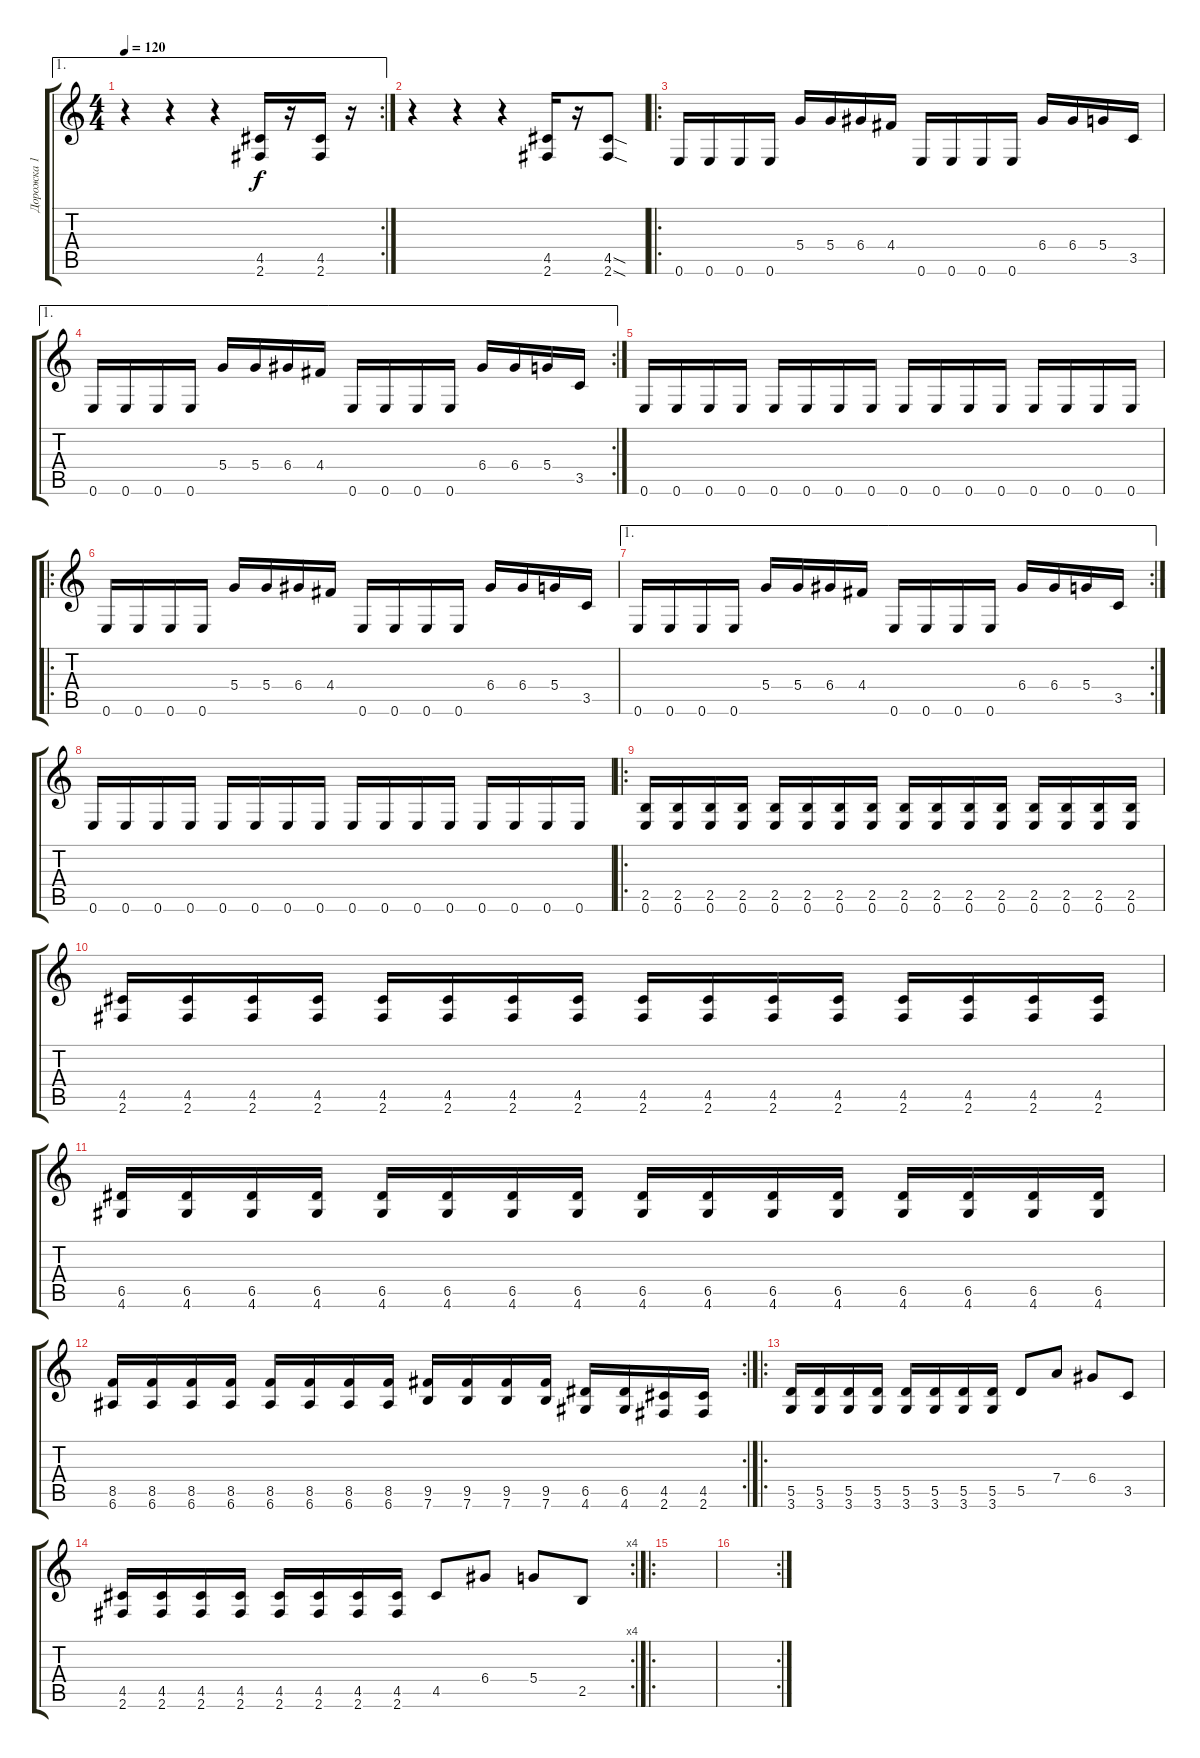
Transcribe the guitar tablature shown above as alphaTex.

\track ("Дорожка 1" "Дорожка 1") {instrument distortionguitar}
\staff {score tabs}
\tuning (E4 B3 G3 D3 A2 E2) {hide}
\ae 1
\rc 2
\ts (4 4)
\tempo 120
\clef g2
\ks c
r.4{dy f} r.4 r.4 (4.5 2.6).16 r.16 (4.5 2.6).16 r.16 |
r.4 r.4 r.4 (4.5 2.6).16 r.16 (4.5{sod} 2.6{sod}).8 |
\ro
0.6.16 0.6.16 0.6.16 0.6.16 5.4.16 5.4.16 6.4.16 4.4.16 0.6.16 0.6.16 0.6.16 0.6.16 6.4.16 6.4.16 5.4.16 3.5.16 |
\ae 1
\rc 2
0.6.16 0.6.16 0.6.16 0.6.16 5.4.16 5.4.16 6.4.16 4.4.16 0.6.16 0.6.16 0.6.16 0.6.16 6.4.16 6.4.16 5.4.16 3.5.16 |
0.6.16 0.6.16 0.6.16 0.6.16 0.6.16 0.6.16 0.6.16 0.6.16 0.6.16 0.6.16 0.6.16 0.6.16 0.6.16 0.6.16 0.6.16 0.6.16 |
\ro
0.6.16 0.6.16 0.6.16 0.6.16 5.4.16 5.4.16 6.4.16 4.4.16 0.6.16 0.6.16 0.6.16 0.6.16 6.4.16 6.4.16 5.4.16 3.5.16 |
\ae 1
\rc 2
0.6.16 0.6.16 0.6.16 0.6.16 5.4.16 5.4.16 6.4.16 4.4.16 0.6.16 0.6.16 0.6.16 0.6.16 6.4.16 6.4.16 5.4.16 3.5.16 |
0.6.16 0.6.16 0.6.16 0.6.16 0.6.16 0.6.16 0.6.16 0.6.16 0.6.16 0.6.16 0.6.16 0.6.16 0.6.16 0.6.16 0.6.16 0.6.16 |
\ro
(2.5 0.6).16 (2.5 0.6).16 (2.5 0.6).16 (2.5 0.6).16 (2.5 0.6).16 (2.5 0.6).16 (2.5 0.6).16 (2.5 0.6).16 (2.5 0.6).16 (2.5 0.6).16 (2.5 0.6).16 (2.5 0.6).16 (2.5 0.6).16 (2.5 0.6).16 (2.5 0.6).16 (2.5 0.6).16 |
(4.5 2.6).16 (4.5 2.6).16 (4.5 2.6).16 (4.5 2.6).16 (4.5 2.6).16 (4.5 2.6).16 (4.5 2.6).16 (4.5 2.6).16 (4.5 2.6).16 (4.5 2.6).16 (4.5 2.6).16 (4.5 2.6).16 (4.5 2.6).16 (4.5 2.6).16 (4.5 2.6).16 (4.5 2.6).16 |
(6.5 4.6).16 (6.5 4.6).16 (6.5 4.6).16 (6.5 4.6).16 (6.5 4.6).16 (6.5 4.6).16 (6.5 4.6).16 (6.5 4.6).16 (6.5 4.6).16 (6.5 4.6).16 (6.5 4.6).16 (6.5 4.6).16 (6.5 4.6).16 (6.5 4.6).16 (6.5 4.6).16 (6.5 4.6).16 |
\rc 2
(8.5 6.6).16 (8.5 6.6).16 (8.5 6.6).16 (8.5 6.6).16 (8.5 6.6).16 (8.5 6.6).16 (8.5 6.6).16 (8.5 6.6).16 (9.5 7.6).16 (9.5 7.6).16 (9.5 7.6).16 (9.5 7.6).16 (6.5 4.6).16 (6.5 4.6).16 (4.5 2.6).16 (4.5 2.6).16 |
\ro
(5.5 3.6).16 (5.5 3.6).16 (5.5 3.6).16 (5.5 3.6).16 (5.5 3.6).16 (5.5 3.6).16 (5.5 3.6).16 (5.5 3.6).16 5.5.8 7.4.8 6.4.8 3.5.8 |
\rc 4
(4.5 2.6).16 (4.5 2.6).16 (4.5 2.6).16 (4.5 2.6).16 (4.5 2.6).16 (4.5 2.6).16 (4.5 2.6).16 (4.5 2.6).16 4.5.8 6.4.8 5.4.8 2.5.8 |
\ro
|
\rc 2
